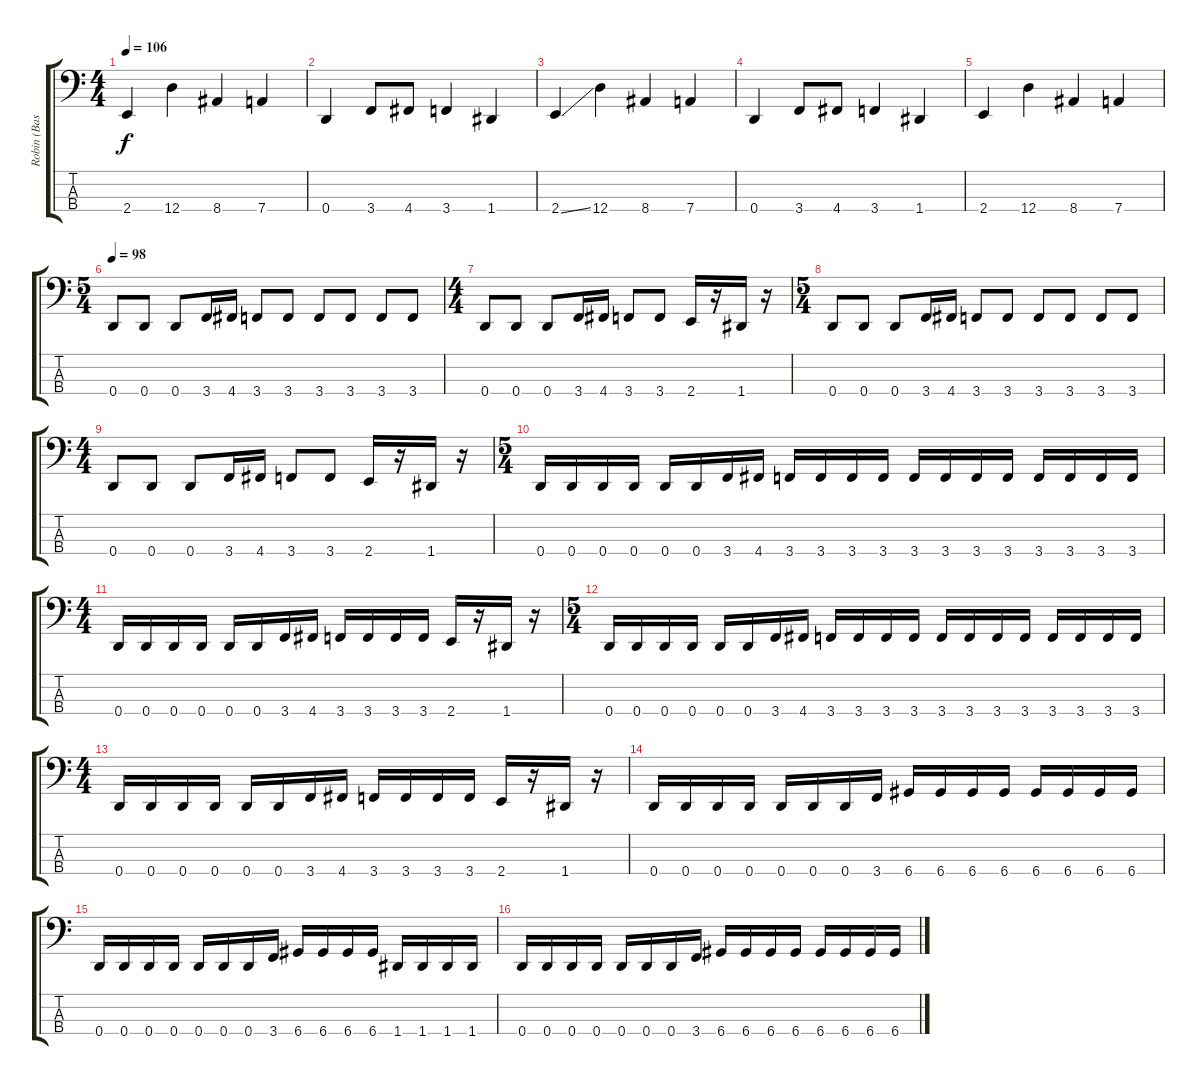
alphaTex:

\track ("Robin (Bass)" "Robin (Bas") {instrument electricbasspick}
\staff {score tabs}
\tuning (F2 C2 G1 D1) {hide}
\ts (4 4)
\tempo 106
\clef f4
\ks c
2.4.4{dy f} 12.4.4 8.4.4 7.4.4 |
0.4.4 3.4.8 4.4.8 3.4.4 1.4.4 |
2.4{ss}.4 12.4.4 8.4.4 7.4.4 |
0.4.4 3.4.8 4.4.8 3.4.4 1.4.4 |
2.4.4 12.4.4 8.4.4 7.4.4 |
\ts (5 4)
\tempo 98
0.4.8 0.4.8 0.4.8 3.4.16 4.4.16 3.4.8 3.4.8 3.4.8 3.4.8 3.4.8 3.4.8 |
\ts (4 4)
0.4.8 0.4.8 0.4.8 3.4.16 4.4.16 3.4.8 3.4.8 2.4.16 r.16 1.4.16 r.16 |
\ts (5 4)
0.4.8 0.4.8 0.4.8 3.4.16 4.4.16 3.4.8 3.4.8 3.4.8 3.4.8 3.4.8 3.4.8 |
\ts (4 4)
0.4.8 0.4.8 0.4.8 3.4.16 4.4.16 3.4.8 3.4.8 2.4.16 r.16 1.4.16 r.16 |
\ts (5 4)
0.4.16 0.4.16 0.4.16 0.4.16 0.4.16 0.4.16 3.4.16 4.4.16 3.4.16 3.4.16 3.4.16 3.4.16 3.4.16 3.4.16 3.4.16 3.4.16 3.4.16 3.4.16 3.4.16 3.4.16 |
\ts (4 4)
0.4.16 0.4.16 0.4.16 0.4.16 0.4.16 0.4.16 3.4.16 4.4.16 3.4.16 3.4.16 3.4.16 3.4.16 2.4.16 r.16 1.4.16 r.16 |
\ts (5 4)
0.4.16 0.4.16 0.4.16 0.4.16 0.4.16 0.4.16 3.4.16 4.4.16 3.4.16 3.4.16 3.4.16 3.4.16 3.4.16 3.4.16 3.4.16 3.4.16 3.4.16 3.4.16 3.4.16 3.4.16 |
\ts (4 4)
0.4.16 0.4.16 0.4.16 0.4.16 0.4.16 0.4.16 3.4.16 4.4.16 3.4.16 3.4.16 3.4.16 3.4.16 2.4.16 r.16 1.4.16 r.16 |
0.4.16 0.4.16 0.4.16 0.4.16 0.4.16 0.4.16 0.4.16 3.4.16 6.4.16 6.4.16 6.4.16 6.4.16 6.4.16 6.4.16 6.4.16 6.4.16 |
0.4.16 0.4.16 0.4.16 0.4.16 0.4.16 0.4.16 0.4.16 3.4.16 6.4.16 6.4.16 6.4.16 6.4.16 1.4.16 1.4.16 1.4.16 1.4.16 |
0.4.16 0.4.16 0.4.16 0.4.16 0.4.16 0.4.16 0.4.16 3.4.16 6.4.16 6.4.16 6.4.16 6.4.16 6.4.16 6.4.16 6.4.16 6.4.16
